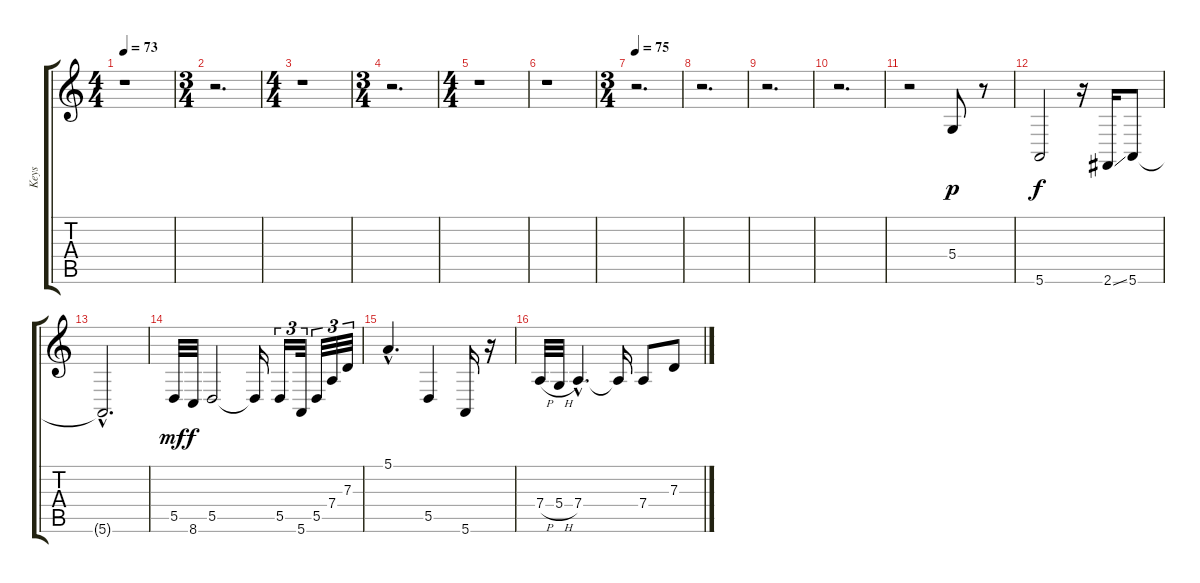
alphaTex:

\track ("Keys" "Keys") {instrument lead1square}
\staff {score tabs}
\tuning (E4 B3 G3 D3 A2 E2) {hide}
\ts (4 4)
\tempo 73
\clef g2
\ks c
r.1{dy p} |
\ts (3 4)
r.2{d} |
\ts (4 4)
r.1 |
\ts (3 4)
r.2{d} |
\ts (4 4)
r.1 |
r.1 |
\ts (3 4)
\tempo 75
r.2{d} |
r.2{d} |
r.2{d} |
r.2{d} |
r.2 5.4.8 r.8 |
5.6.2{dy f} r.16 2.6{ss}.16 5.6.8 |
5.6{hac t}.2{d} |
5.5.32{dy mf} 8.6.32{dy f} 5.5.2 5.5{t}.16 5.5.16{tu (3 2)} 5.6.32{tu (3 2)} 5.5.32{tu (3 2)} 7.4.32{tu (3 2)} 7.3.32{tu (3 2)} |
5.1{hac}.4{d} 5.5.4 5.6.16 r.16 |
7.4{h}.32 5.4{h}.32 7.4{hac}.4{d} 7.4{t}.16 7.4.8 7.3.8
